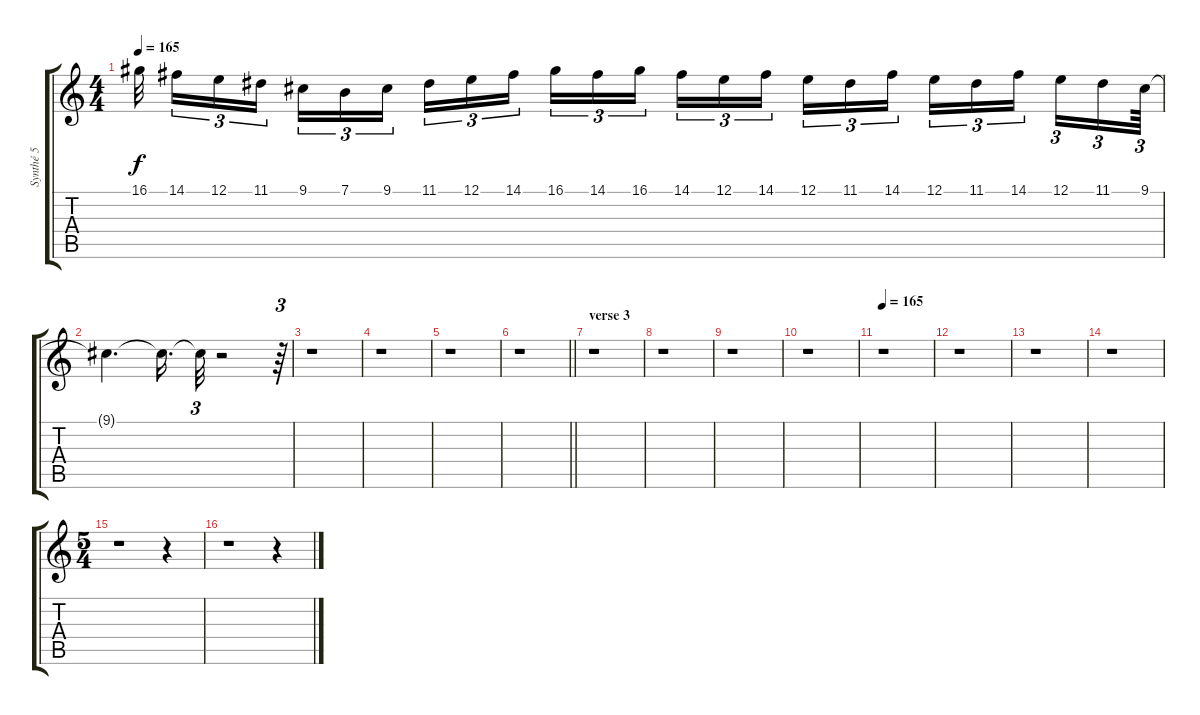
\track ("Synthé 5" "Synthé 5") {instrument lead1square}
\staff {score tabs}
\tuning (E4 B3 G3 D3 A2 E2) {hide}
\ts (4 4)
\tempo 165
\clef g2
\ks c
16.1{t}.32{dy f beam splitsecondary} 14.1.16{tu (3 2)} 12.1.16{tu (3 2)} 11.1.16{tu (3 2) beam splitsecondary} 9.1.16{tu (3 2)} 7.1.16{tu (3 2)} 9.1.16{tu (3 2)} 11.1.16{tu (3 2)} 12.1.16{tu (3 2)} 14.1.16{tu (3 2) beam splitsecondary} 16.1.16{tu (3 2)} 14.1.16{tu (3 2)} 16.1.16{tu (3 2)} 14.1.16{tu (3 2)} 12.1.16{tu (3 2)} 14.1.16{tu (3 2) beam splitsecondary} 12.1.16{tu (3 2)} 11.1.16{tu (3 2)} 14.1.16{tu (3 2)} 12.1.16{tu (3 2)} 11.1.16{tu (3 2)} 14.1.16{tu (3 2) beam splitsecondary} 12.1.16{tu (3 2)} 11.1.16{tu (3 2)} 9.1.64{tu (3 2) volume 16 balance 11} |
9.1{t}.4{d} 9.1{t}.16{d} 9.1{t}.32{tu (3 2)} r.2 r.64{tu (3 2)} |
r.1 |
r.1 |
r.1 |
\barLineRight lightlight
r.1 |
\section ("" "verse 3")
r.1 |
r.1 |
r.1 |
r.1 |
\tempo 165
r.1 |
r.1 |
r.1 |
r.1 |
\ts (5 4)
r.1 r.4 |
r.1 r.4
